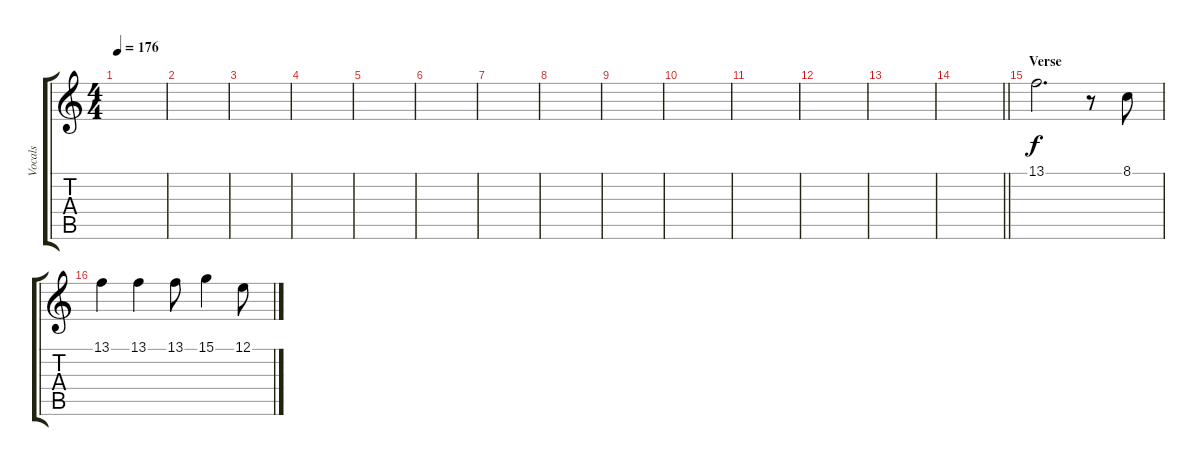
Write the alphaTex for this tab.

\track ("Vocals" "Vocals") {instrument lead6voice}
\staff {score tabs}
\tuning (E4 B3 G3 D3 A2 E2) {hide}
\ts (4 4)
\tempo 176
\clef g2
\ks c
|
|
|
|
|
|
|
|
|
|
|
|
|
\barLineRight lightlight
|
\section ("" "Verse")
13.1.2{d} r.8 8.1.8 |
13.1.4 13.1.4 13.1.8 15.1.4 12.1.8
